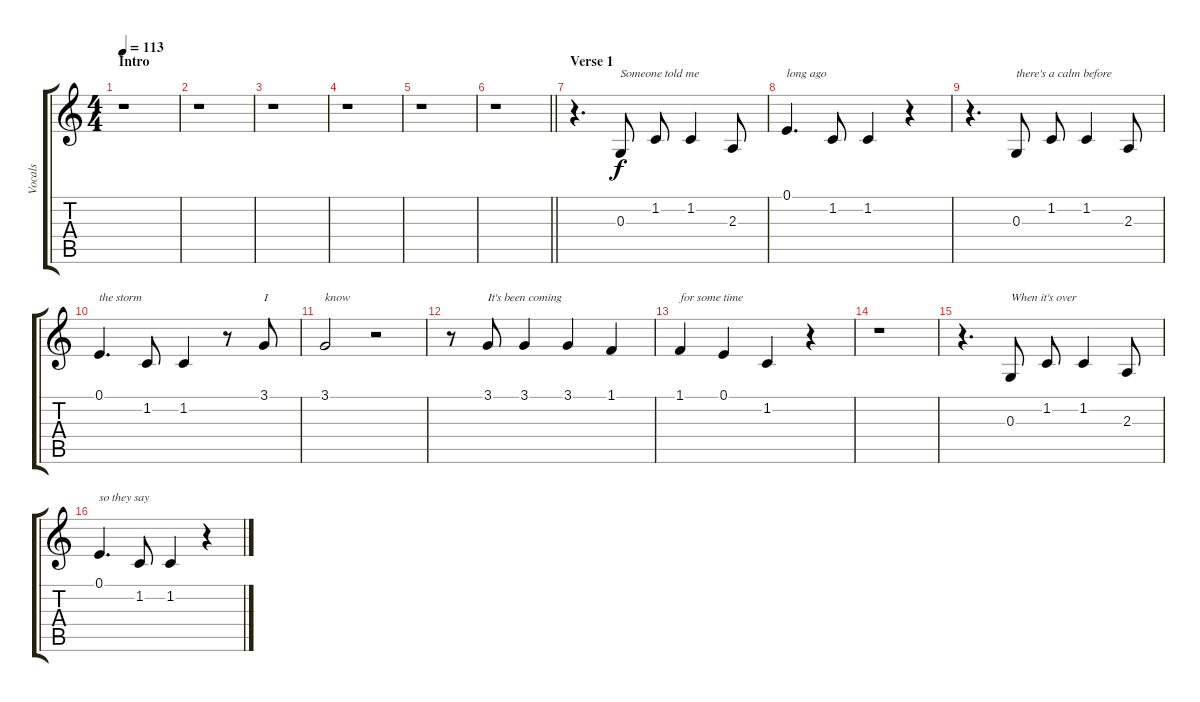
\track ("Vocals" "Vocals") {instrument altosax}
\staff {score tabs}
\tuning (E4 B3 G3 D3 A2 E2) {hide}
\ts (4 4)
\section ("" "Intro")
\tempo 113
\clef g2
\ks c
r.1{dy f instrument altosax} |
r.1 |
r.1 |
r.1 |
r.1 |
\barLineRight lightlight
r.1 |
\section ("" "Verse 1")
r.4{d} 0.3.8{txt "Someone told me"} 1.2.8 1.2.4 2.3.8 |
0.1.4{d txt "long ago"} 1.2.8 1.2.4 r.4 |
r.4{d} 0.3.8{txt "there's a calm before"} 1.2.8 1.2.4 2.3.8 |
0.1.4{d txt "the storm"} 1.2.8 1.2.4 r.8 3.1.8{txt "I"} |
3.1.2{txt "know"} r.2 |
r.8 3.1.8{txt "It's been coming"} 3.1.4 3.1.4 1.1.4 |
1.1.4{txt "for some time"} 0.1.4 1.2.4 r.4 |
r.1 |
r.4{d} 0.3.8{txt "When it's over"} 1.2.8 1.2.4 2.3.8 |
0.1.4{d txt "so they say"} 1.2.8 1.2.4 r.4
